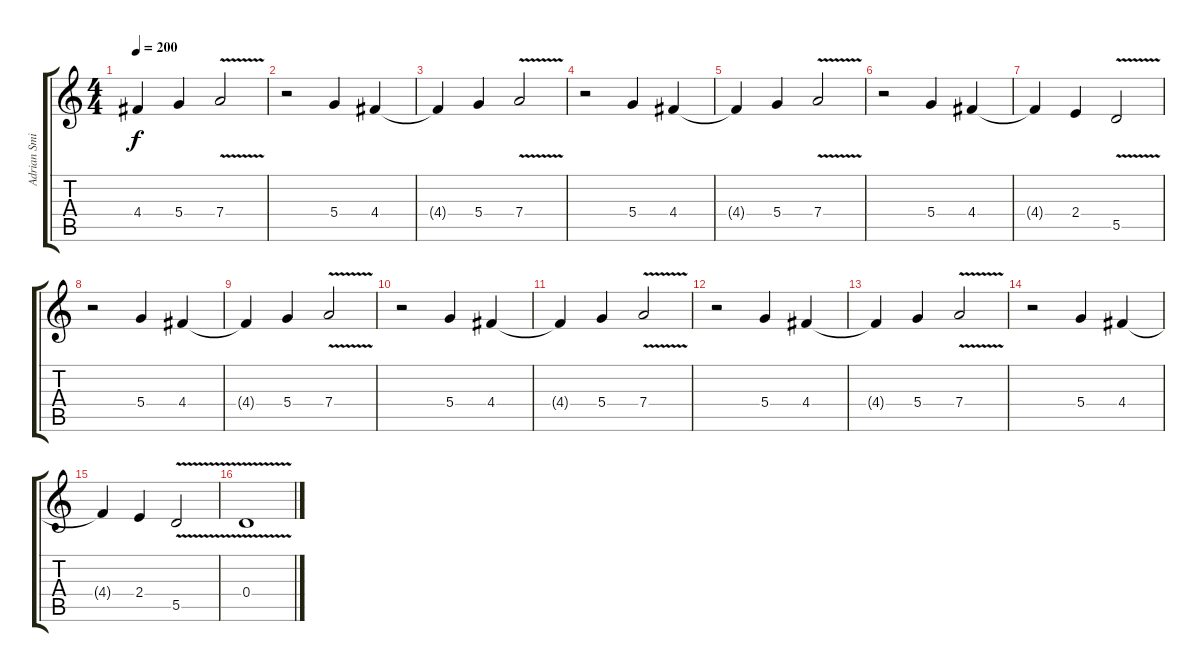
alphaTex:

\track ("Adrian Smith" "Adrian Smi") {instrument distortionguitar}
\staff {score tabs}
\tuning (E4 B3 G3 D3 A2 E2) {hide}
\ts (4 4)
\tempo 200
\clef g2
\ks c
4.4{t}.4{dy f} 5.4.4 7.4{v}.2 |
r.2 5.4.4 4.4.4 |
4.4{t}.4 5.4.4 7.4{v}.2 |
r.2 5.4.4 4.4.4 |
4.4{t}.4 5.4.4 7.4{v}.2 |
r.2 5.4.4 4.4.4 |
4.4{t}.4 2.4.4 5.5{v}.2 |
r.2 5.4.4 4.4.4 |
4.4{t}.4 5.4.4 7.4{v}.2 |
r.2 5.4.4 4.4.4 |
4.4{t}.4 5.4.4 7.4{v}.2 |
r.2 5.4.4 4.4.4 |
4.4{t}.4 5.4.4 7.4{v}.2 |
r.2 5.4.4 4.4.4 |
4.4{t}.4 2.4.4 5.5{v}.2 |
0.4{v}.1
